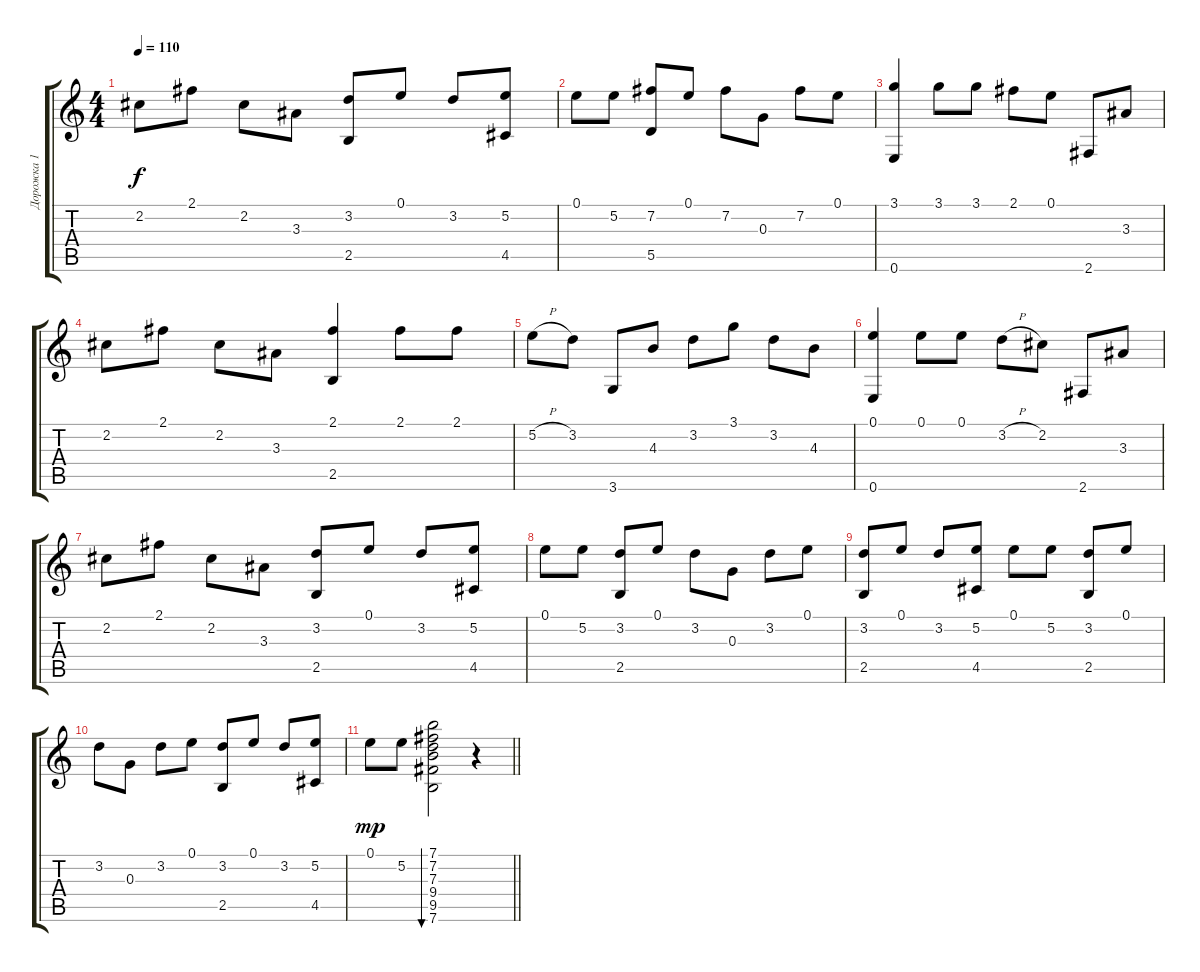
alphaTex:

\track ("Дорожка 1" "Дорожка 1") {instrument acousticguitarnylon}
\staff {score tabs}
\tuning (E4 B3 G3 D3 A2 E2) {hide}
\ts (4 4)
\tempo 110
\clef g2
\ks c
2.2.8{dy f} 2.1.8 2.2.8 3.3.8 (3.2 2.5).8 0.1.8 3.2.8 (5.2 4.5).8 |
0.1.8 5.2.8 (7.2 5.5).8 0.1.8 7.2.8 0.3.8 7.2.8 0.1.8 |
(3.1 0.6).4 3.1.8 3.1.8 2.1.8 0.1.8 2.6.8 3.3.8 |
2.2.8 2.1.8 2.2.8 3.3.8 (2.1 2.5).4 2.1.8 2.1.8 |
5.2{h}.8 3.2.8 3.6.8 4.3.8 3.2.8 3.1.8 3.2.8 4.3.8 |
(0.1 0.6).4 0.1.8 0.1.8 3.2{h}.8 2.2.8 2.6.8 3.3.8 |
2.2.8 2.1.8 2.2.8 3.3.8 (3.2 2.5).8 0.1.8 3.2.8 (5.2 4.5).8 |
0.1.8 5.2.8 (3.2 2.5).8 0.1.8 3.2.8 0.3.8 3.2.8 0.1.8 |
(3.2 2.5).8 0.1.8 3.2.8 (5.2 4.5).8 0.1.8 5.2.8 (3.2 2.5).8 0.1.8 |
3.2.8 0.3.8 3.2.8 0.1.8 (3.2 2.5).8 0.1.8 3.2.8 (5.2 4.5).8 |
\barLineRight lightlight
0.1.8{dy mp} 5.2.8 (7.1 7.2 7.3 9.4 9.5 7.6).2{bu 480} r.4
